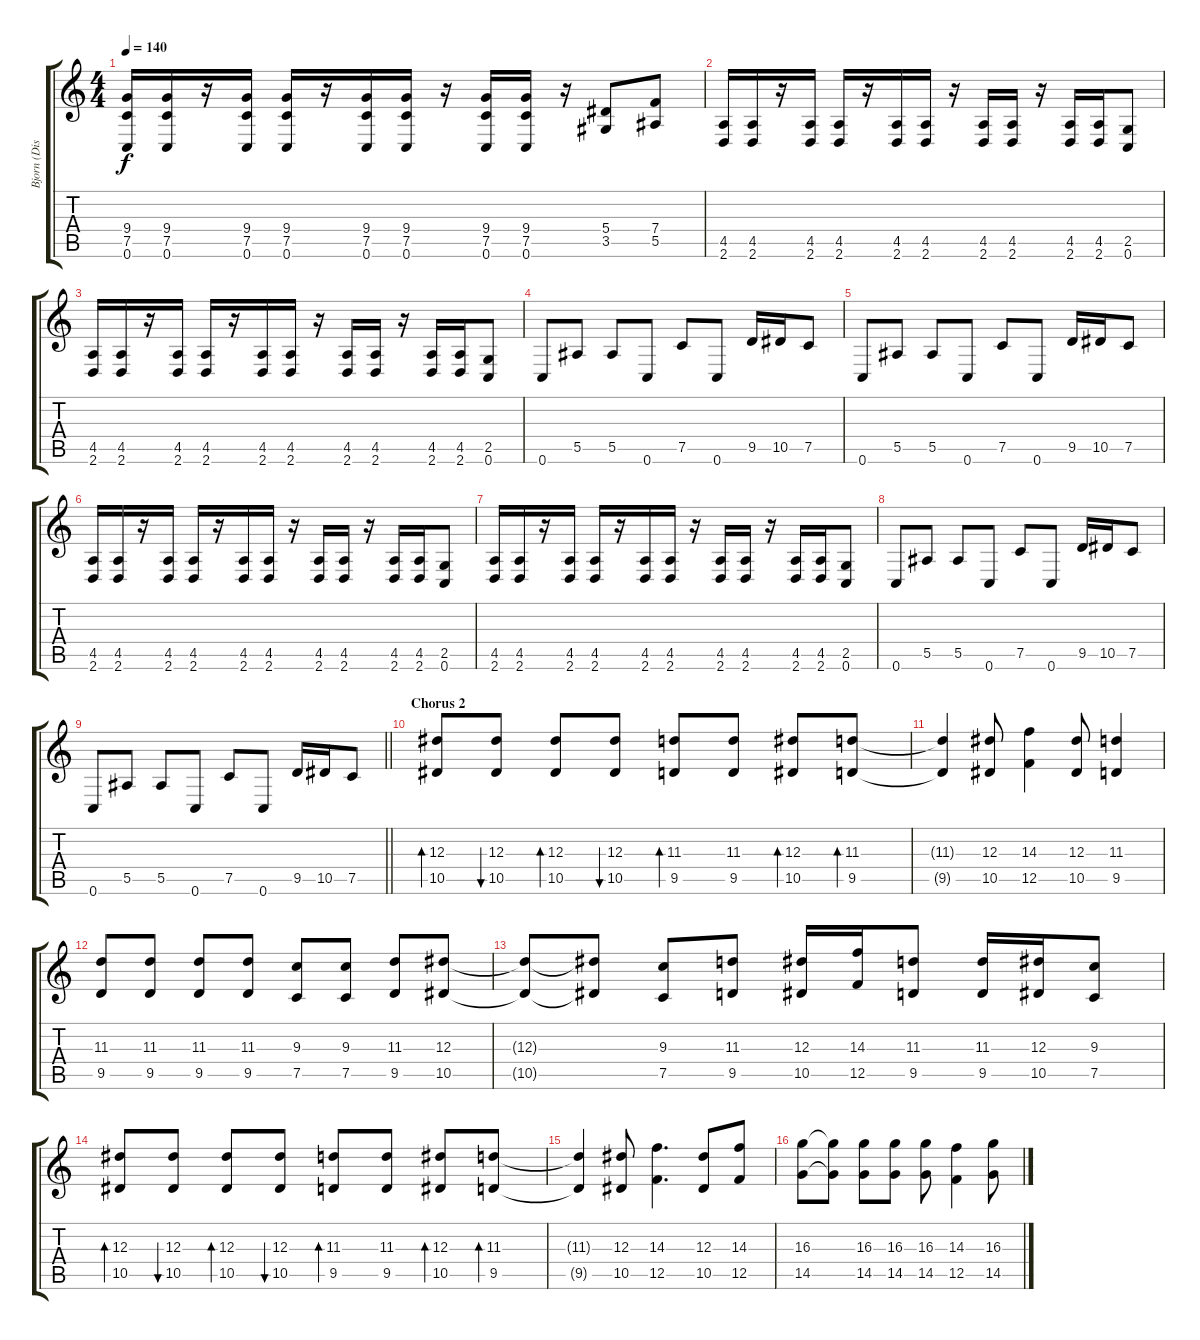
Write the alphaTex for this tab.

\track ("Bjorn (Distorted Rhythm)" "Bjorn (Dis") {instrument distortionguitar}
\staff {score tabs}
\tuning (C4 G3 Eb3 Bb2 F2 C2) {hide}
\ts (4 4)
\tempo 140
\clef g2
\ks c
(9.4 7.5 0.6).16{dy f} (9.4 7.5 0.6).16 r.16 (9.4 7.5 0.6).16 (9.4 7.5 0.6).16 r.16 (9.4 7.5 0.6).16 (9.4 7.5 0.6).16 r.16 (9.4 7.5 0.6).16 (9.4 7.5 0.6).16 r.16 (5.4 3.5).8 (7.4 5.5).8 |
(4.5 2.6).16 (4.5 2.6).16 r.16 (4.5 2.6).16 (4.5 2.6).16 r.16 (4.5 2.6).16 (4.5 2.6).16 r.16 (4.5 2.6).16 (4.5 2.6).16 r.16 (4.5 2.6).16 (4.5 2.6).16 (2.5 0.6).8 |
(4.5 2.6).16 (4.5 2.6).16 r.16 (4.5 2.6).16 (4.5 2.6).16 r.16 (4.5 2.6).16 (4.5 2.6).16 r.16 (4.5 2.6).16 (4.5 2.6).16 r.16 (4.5 2.6).16 (4.5 2.6).16 (2.5 0.6).8 |
0.6.8 5.5.8 5.5.8 0.6.8 7.5.8 0.6.8 9.5.16 10.5.16 7.5.8 |
0.6.8 5.5.8 5.5.8 0.6.8 7.5.8 0.6.8 9.5.16 10.5.16 7.5.8 |
(4.5 2.6).16 (4.5 2.6).16 r.16 (4.5 2.6).16 (4.5 2.6).16 r.16 (4.5 2.6).16 (4.5 2.6).16 r.16 (4.5 2.6).16 (4.5 2.6).16 r.16 (4.5 2.6).16 (4.5 2.6).16 (2.5 0.6).8 |
(4.5 2.6).16 (4.5 2.6).16 r.16 (4.5 2.6).16 (4.5 2.6).16 r.16 (4.5 2.6).16 (4.5 2.6).16 r.16 (4.5 2.6).16 (4.5 2.6).16 r.16 (4.5 2.6).16 (4.5 2.6).16 (2.5 0.6).8 |
0.6.8 5.5.8 5.5.8 0.6.8 7.5.8 0.6.8 9.5.16 10.5.16 7.5.8 |
\barLineRight lightlight
0.6.8 5.5.8 5.5.8 0.6.8 7.5.8 0.6.8 9.5.16 10.5.16 7.5.8 |
\section ("" "Chorus 2")
(12.3 10.5).8{bd 120 volume 14 balance 12 instrument distortionguitar} (12.3 10.5).8{bu 120} (12.3 10.5).8{bd 120} (12.3 10.5).8{bu 120} (11.3 9.5).8{bd 120} (11.3 9.5).8 (12.3 10.5).8{bd 120} (11.3 9.5).8{bd 120} |
(11.3{t} 9.5{t}).4 (12.3 10.5).8 (14.3 12.5).4 (12.3 10.5).8 (11.3 9.5).4 |
(11.3 9.5).8 (11.3 9.5).8 (11.3 9.5).8 (11.3 9.5).8 (9.3 7.5).8 (9.3 7.5).8 (11.3 9.5).8 (12.3 10.5).8 |
(12.3{t} 10.5{t}).8 (12.3{t} 10.5{t}).8 (9.3 7.5).8 (11.3 9.5).8 (12.3 10.5).16 (14.3 12.5).16 (11.3 9.5).8 (11.3 9.5).16 (12.3 10.5).16 (9.3 7.5).8 |
(12.3 10.5).8{bd 120 volume 14 instrument distortionguitar} (12.3 10.5).8{bu 120} (12.3 10.5).8{bd 120} (12.3 10.5).8{bu 120} (11.3 9.5).8{bd 120} (11.3 9.5).8 (12.3 10.5).8{bd 120} (11.3 9.5).8{bd 120} |
(11.3{t} 9.5{t}).4 (12.3 10.5).8 (14.3 12.5).4{d} (12.3 10.5).8 (14.3 12.5).8 |
(16.3 14.5).8 (16.3{t} 14.5{t}).8 (16.3 14.5).8 (16.3 14.5).8 (16.3 14.5).8 (14.3 12.5).4 (16.3 14.5).8
